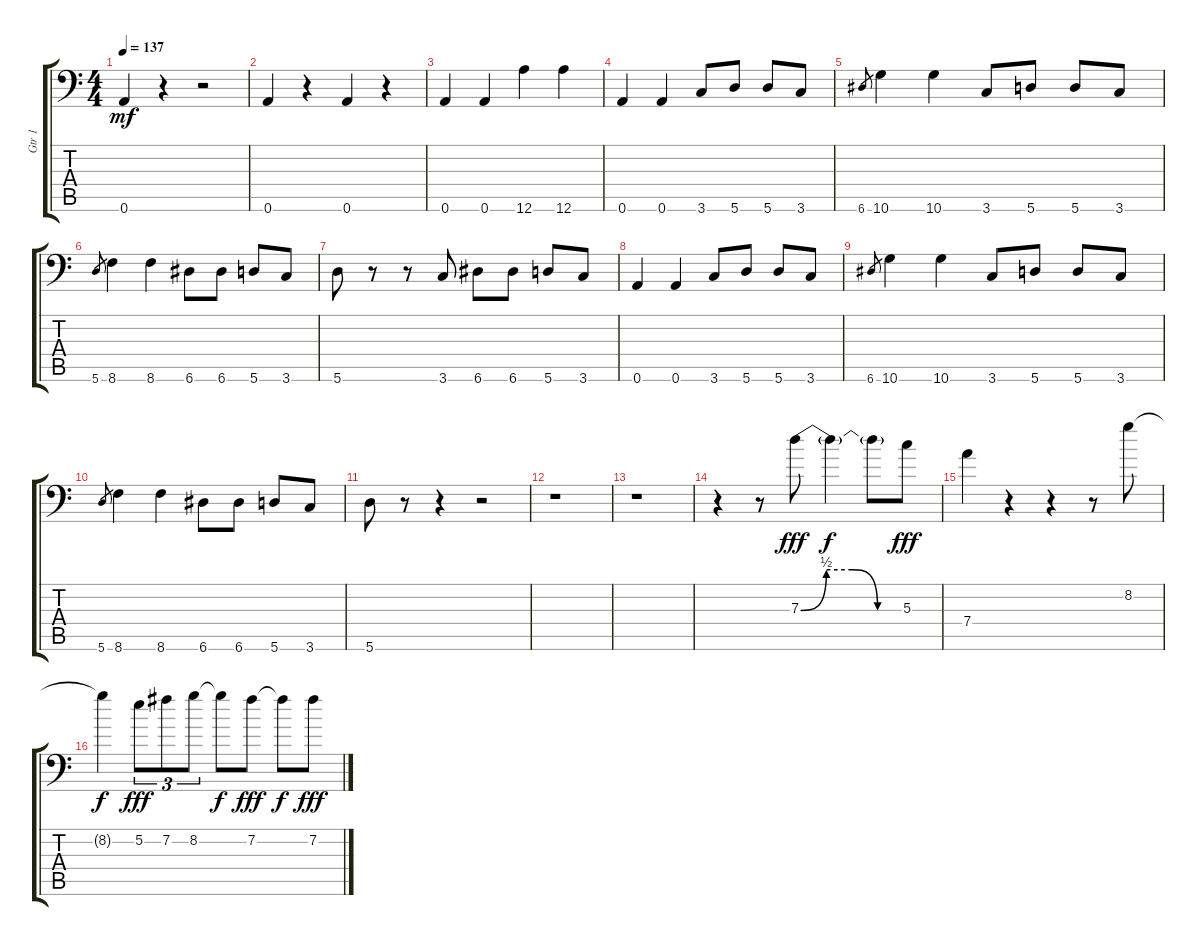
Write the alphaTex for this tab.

\track ("Gtr 1" "Gtr 1") {instrument distortionguitar}
\staff {score tabs}
\tuning (E4 B3 G3 D3 A2 A1) {hide}
\ts (4 4)
\tempo 137
\clef f4
\ks c
0.6.4{dy mf} r.4 r.2 |
0.6.4 r.4 0.6.4 r.4 |
0.6.4 0.6.4 12.6.4 12.6.4 |
0.6.4 0.6.4 3.6.8 5.6.8 5.6.8 3.6.8 |
6.6.8{gr} 10.6.4 10.6.4 3.6.8 5.6.8 5.6.8 3.6.8 |
5.6.8{gr} 8.6.4 8.6.4 6.6.8 6.6.8 5.6.8 3.6.8 |
5.6.8 r.8 r.8 3.6.8 6.6.8 6.6.8 5.6.8 3.6.8 |
0.6.4 0.6.4 3.6.8 5.6.8 5.6.8 3.6.8 |
6.6.8{gr} 10.6.4 10.6.4 3.6.8 5.6.8 5.6.8 3.6.8 |
5.6.8{gr} 8.6.4 8.6.4 6.6.8 6.6.8 5.6.8 3.6.8 |
5.6.8 r.8 r.4 r.2 |
r.1{balance 8} |
r.1 |
r.4 r.8 7.3{be (custom 0 0 15 2 30 2 45 0 60 0)}.8{dy fff} 7.3{t}.4{dy f} 7.3{t}.8 5.3.8{dy fff} |
7.4.4 r.4 r.4 r.8 8.2.8 |
8.2{t}.4{dy f} 5.2.8{tu (3 2) dy fff} 7.2.8{tu (3 2)} 8.2.8{tu (3 2)} 8.2{t}.8{dy f} 7.2.8{dy fff} 7.2{t}.8{dy f} 7.2.8{dy fff}
